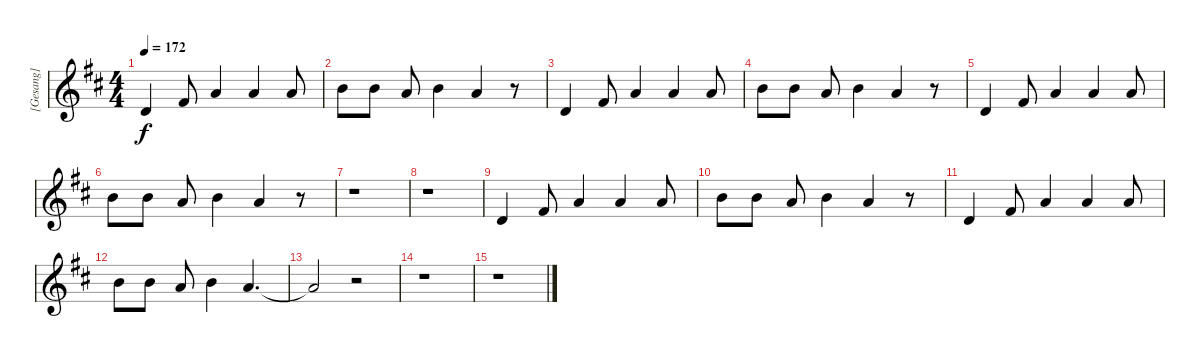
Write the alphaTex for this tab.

\track ("[Gesang]" "[Gesang]") {instrument altosax}
\staff {score}
\tuning (E4 B3 G3 D3 A2 E2) {hide}
\ts (4 4)
\tempo 172
\clef g2
\ks d
7.3.4{dy f} 7.2.8 10.2.4 10.2.4 10.2.8 |
12.2.8 12.2.8 10.2.8 12.2.4 10.2.4 r.8 |
7.3.4 7.2.8 10.2.4 10.2.4 10.2.8 |
12.2.8 12.2.8 10.2.8 12.2.4 10.2.4 r.8 |
7.3.4 7.2.8 10.2.4 10.2.4 10.2.8 |
12.2.8 12.2.8 10.2.8 12.2.4 10.2.4 r.8 |
r.1 |
r.1 |
7.3.4 7.2.8 10.2.4 10.2.4 10.2.8 |
12.2.8 12.2.8 10.2.8 12.2.4 10.2.4 r.8 |
7.3.4 7.2.8 10.2.4 10.2.4 10.2.8 |
12.2.8 12.2.8 10.2.8 12.2.4 10.2.4{d} |
10.2{t}.2 r.2 |
r.1 |
r.1
